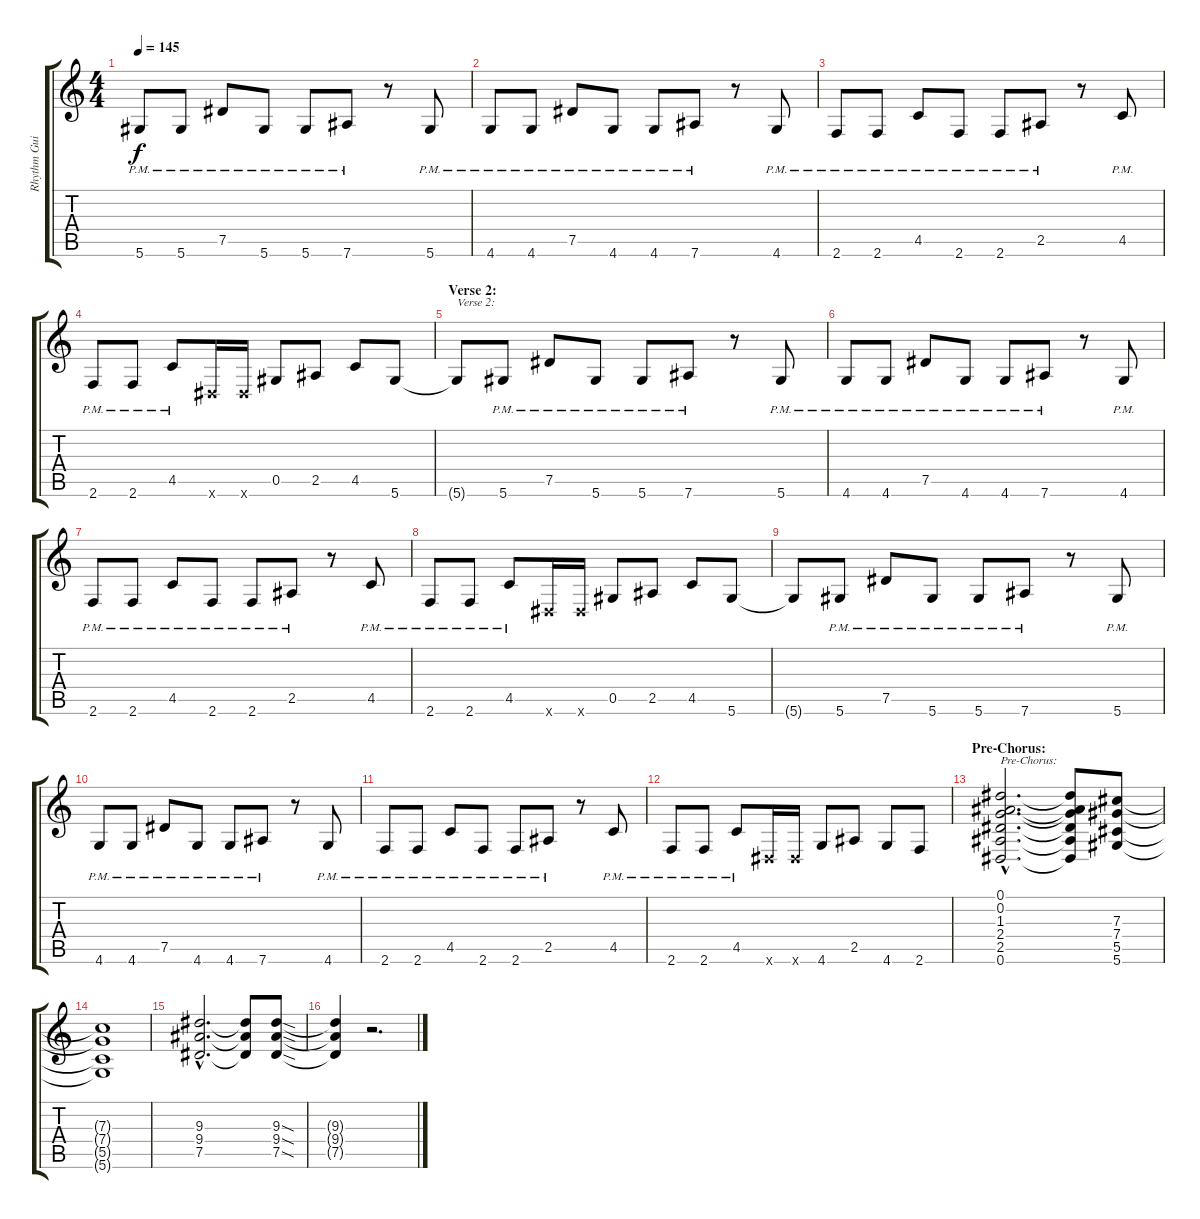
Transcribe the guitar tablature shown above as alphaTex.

\track ("Rhythm Guitar" "Rhythm Gui") {instrument distortionguitar}
\staff {score tabs}
\tuning (Eb4 Bb3 Gb3 Db3 Ab2 Eb2) {hide}
\ts (4 4)
\tempo 145
\clef g2
\ks c
5.6{pm}.8{dy f} 5.6{pm}.8 7.5{pm}.8 5.6{pm}.8 5.6{pm}.8 7.6{pm}.8 r.8 5.6{pm}.8 |
4.6{pm}.8 4.6{pm}.8 7.5{pm}.8 4.6{pm}.8 4.6{pm}.8 7.6{pm}.8 r.8 4.6{pm}.8 |
2.6{pm}.8 2.6{pm}.8 4.5{pm}.8 2.6{pm}.8 2.6{pm}.8 2.5{pm}.8 r.8 4.5{pm}.8 |
2.6{pm}.8 2.6{pm}.8 4.5{pm}.8 0.6{x}.16 0.6{x}.16 0.5.8 2.5.8 4.5.8 5.6.8 |
\section ("" "Verse 2:")
5.6{t}.8{txt "Verse 2:"} 5.6{pm}.8 7.5{pm}.8 5.6{pm}.8 5.6{pm}.8 7.6{pm}.8 r.8 5.6{pm}.8 |
4.6{pm}.8 4.6{pm}.8 7.5{pm}.8 4.6{pm}.8 4.6{pm}.8 7.6{pm}.8 r.8 4.6{pm}.8 |
2.6{pm}.8 2.6{pm}.8 4.5{pm}.8 2.6{pm}.8 2.6{pm}.8 2.5{pm}.8 r.8 4.5{pm}.8 |
2.6{pm}.8 2.6{pm}.8 4.5{pm}.8 0.6{x}.16 0.6{x}.16 0.5.8 2.5.8 4.5.8 5.6.8 |
5.6{t}.8 5.6{pm}.8 7.5{pm}.8 5.6{pm}.8 5.6{pm}.8 7.6{pm}.8 r.8 5.6{pm}.8 |
4.6{pm}.8 4.6{pm}.8 7.5{pm}.8 4.6{pm}.8 4.6{pm}.8 7.6{pm}.8 r.8 4.6{pm}.8 |
2.6{pm}.8 2.6{pm}.8 4.5{pm}.8 2.6{pm}.8 2.6{pm}.8 2.5{pm}.8 r.8 4.5{pm}.8 |
2.6{pm}.8 2.6{pm}.8 4.5{pm}.8 0.6{x}.16 0.6{x}.16 4.6.8 2.5.8 4.6.8 2.6.8 |
\section ("" "Pre-Chorus:")
(0.1{hac} 0.2{hac} 1.3{hac} 2.4{hac} 2.5{hac} 0.6{hac}).2{d txt "Pre-Chorus:"} (0.1{t} 0.2{t} 1.3{t} 2.4{t} 2.5{t} 0.6{t}).8 (7.3 7.4 5.5 5.6).8 |
(7.3{t} 7.4{t} 5.5{t} 5.6{t}).1 |
(9.3{hac} 9.4{hac} 7.5{hac}).2{d} (9.3{t} 9.4{t} 7.5{t}).8 (9.3{sod} 9.4{sod} 7.5{sod}).8 |
(9.3{t} 9.4{t} 7.5{t}).4 r.2{d}
